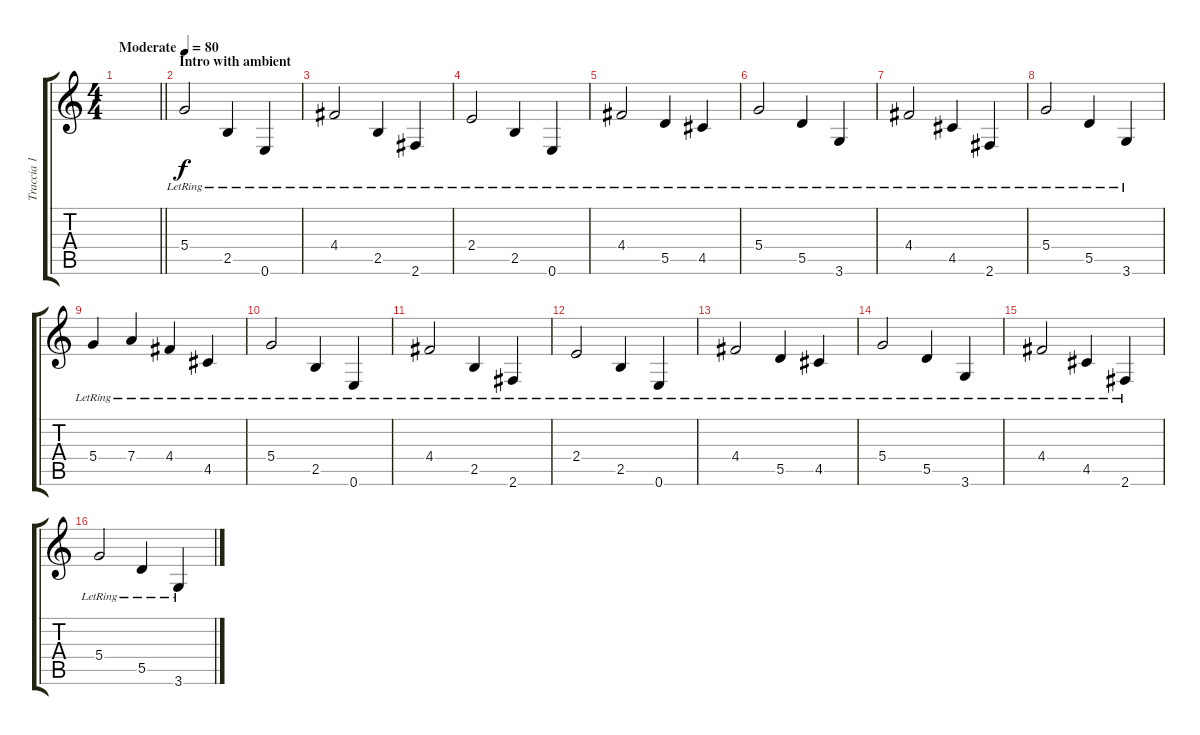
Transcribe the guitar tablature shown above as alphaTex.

\track ("Traccia 1" "Traccia 1") {instrument electricguitarclean}
\staff {score tabs}
\tuning (E4 B3 G3 D3 A2 E2) {hide}
\ts (4 4)
\tempo (80 "Moderate")
\clef g2
\barLineRight lightlight
\ks c
|
\section ("" "Intro with ambient")
5.4{lr}.2 2.5{lr}.4 0.6{lr}.4 |
4.4{lr}.2 2.5{lr}.4 2.6{lr}.4 |
2.4{lr}.2 2.5{lr}.4 0.6{lr}.4 |
4.4{lr}.2 5.5{lr}.4 4.5{lr}.4 |
5.4{lr}.2 5.5{lr}.4 3.6{lr}.4 |
4.4{lr}.2 4.5{lr}.4 2.6{lr}.4 |
5.4{lr}.2 5.5{lr}.4 3.6{lr}.4 |
5.4{lr}.4 7.4{lr}.4 4.4{lr}.4 4.5{lr}.4 |
5.4{lr}.2 2.5{lr}.4 0.6{lr}.4 |
4.4{lr}.2 2.5{lr}.4 2.6{lr}.4 |
2.4{lr}.2 2.5{lr}.4 0.6{lr}.4 |
4.4{lr}.2 5.5{lr}.4 4.5{lr}.4 |
5.4{lr}.2 5.5{lr}.4 3.6{lr}.4 |
4.4{lr}.2 4.5{lr}.4 2.6{lr}.4 |
5.4{lr}.2 5.5{lr}.4 3.6{lr}.4
